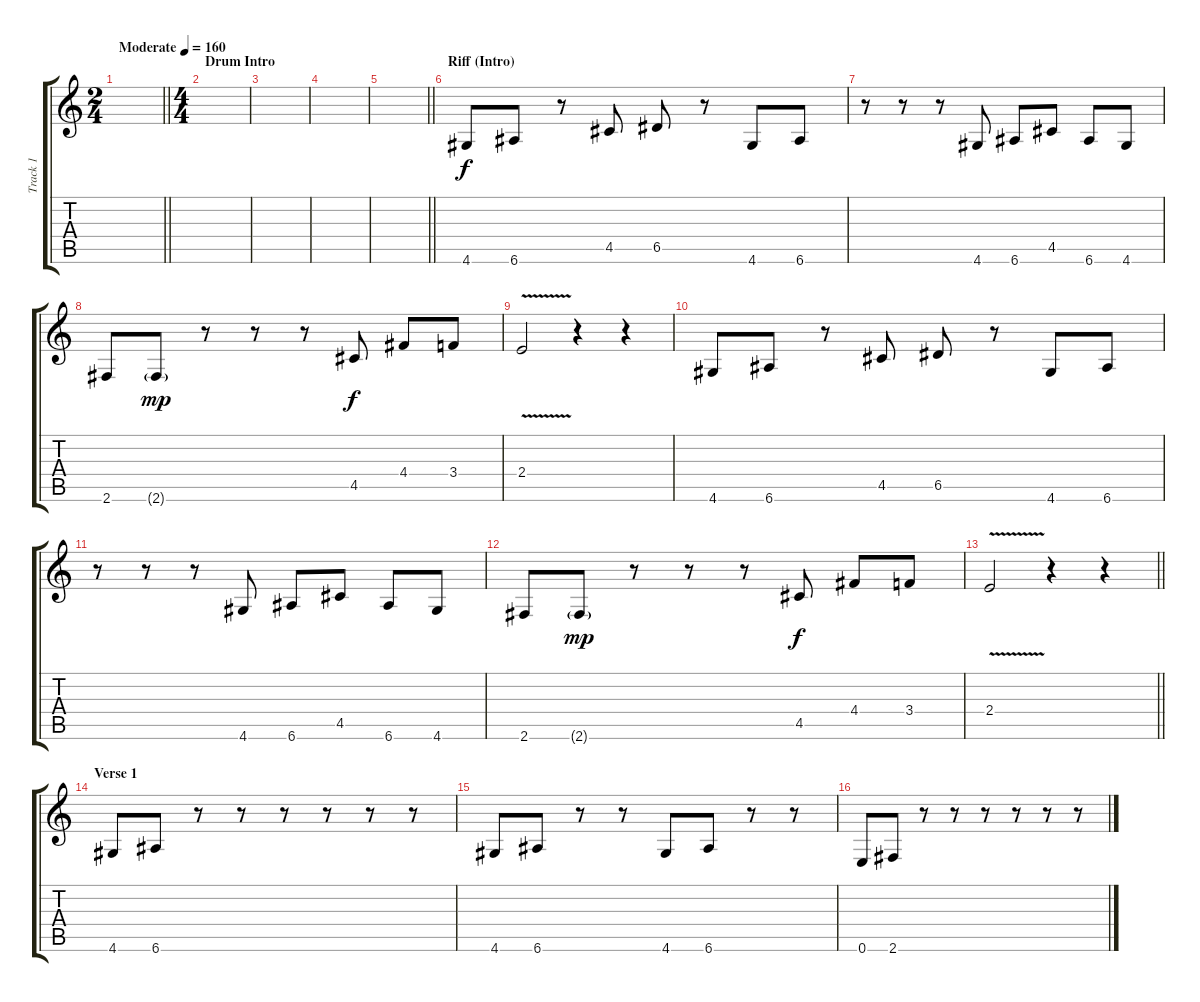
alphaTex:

\track ("Track 1" "Track 1") {instrument distortionguitar}
\staff {score tabs}
\tuning (E4 B3 G3 D3 A2 E2) {hide}
\ts (2 4)
\tempo (160 "Moderate")
\clef g2
\barLineRight lightlight
\ks c
|
\ts (4 4)
\section ("" "Drum Intro")
|
|
|
\barLineRight lightlight
|
\section ("" "Riff (Intro)")
4.6.8 6.6.8 r.8 4.5.8 6.5.8 r.8 4.6.8 6.6.8 |
r.8 r.8 r.8 4.6.8 6.6.8 4.5.8 6.6.8 4.6.8 |
2.6.8 2.6{g}.8{dy mp} r.8 r.8 r.8 4.5.8{dy f} 4.4.8 3.4.8 |
2.4{v}.2 r.4 r.4 |
4.6.8 6.6.8 r.8 4.5.8 6.5.8 r.8 4.6.8 6.6.8 |
r.8 r.8 r.8 4.6.8 6.6.8 4.5.8 6.6.8 4.6.8 |
2.6.8 2.6{g}.8{dy mp} r.8 r.8 r.8 4.5.8{dy f} 4.4.8 3.4.8 |
\barLineRight lightlight
2.4{v}.2 r.4 r.4 |
\section ("" "Verse 1")
4.6.8 6.6.8 r.8 r.8 r.8 r.8 r.8 r.8 |
4.6.8 6.6.8 r.8 r.8 4.6.8 6.6.8 r.8 r.8 |
0.6.8 2.6.8 r.8 r.8 r.8 r.8 r.8 r.8
